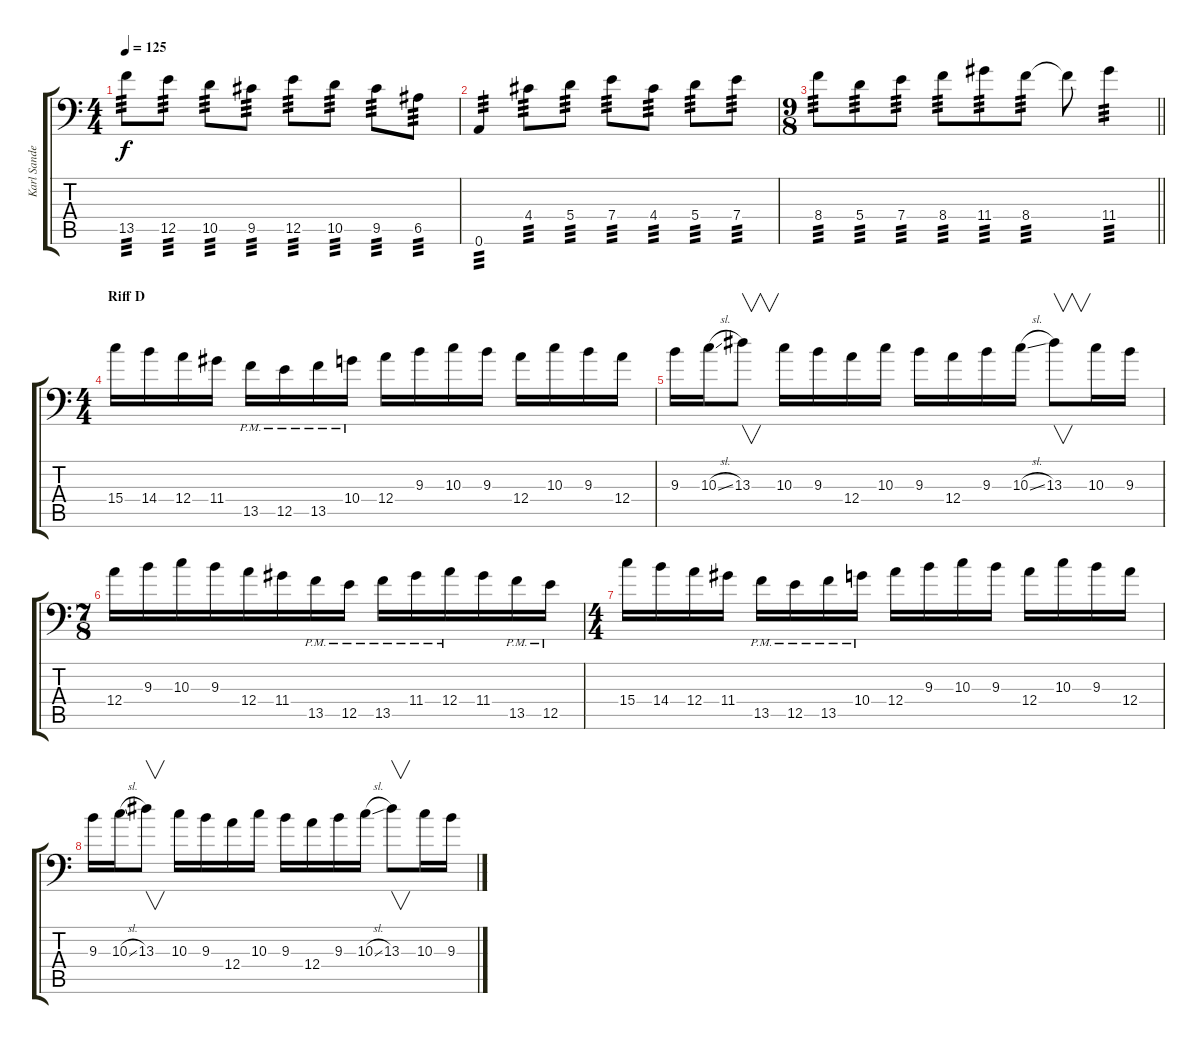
\track ("Karl Sanders " "Karl Sande") {instrument overdrivenguitar}
\staff {score tabs}
\tuning (B3 Gb3 D3 A2 E2 A1) {hide}
\ts (4 4)
\tempo 125
\clef f4
\ks c
13.5.8{tp 3 dy f} 12.5.8{tp 3} 10.5.8{tp 3} 9.5.8{tp 3} 12.5.8{tp 3} 10.5.8{tp 3} 9.5.8{tp 3} 6.5.8{tp 3} |
0.6.4{tp 3} 4.4.8{tp 3} 5.4.8{tp 3} 7.4.8{tp 3} 4.4.8{tp 3} 5.4.8{tp 3} 7.4.8{tp 3} |
\ts (9 8)
\barLineRight lightlight
8.4.8{tp 3} 5.4.8{tp 3} 7.4.8{tp 3} 8.4.8{tp 3} 11.4.8{tp 3} 8.4.8{tp 3} 8.4{t}.8 11.4.4{tp 3} |
\ts (4 4)
\section ("" "Riff D")
15.4.16 14.4.16 12.4.16 11.4.16 13.5{pm}.16 12.5{pm}.16 13.5{pm}.16 10.4{pm}.16 12.4.16 9.3.16 10.3.16 9.3.16 12.4.16 10.3.16 9.3.16 12.4.16 |
9.3.16 10.3{sl}.16 13.3.8{v} 10.3.16 9.3.16 12.4.16 10.3.16 9.3.16 12.4.16 9.3.16 10.3{sl}.16 13.3.8{v} 10.3.16 9.3.16 |
\ts (7 8)
12.4.16 9.3.16 10.3.16 9.3.16 12.4.16 11.4.16 13.5{pm}.16 12.5{pm}.16 13.5{pm}.16 11.4{pm}.16 12.4{pm}.16 11.4.16 13.5{pm}.16 12.5{pm}.16 |
\ts (4 4)
15.4.16 14.4.16 12.4.16 11.4.16 13.5{pm}.16 12.5{pm}.16 13.5{pm}.16 10.4{pm}.16 12.4.16 9.3.16 10.3.16 9.3.16 12.4.16 10.3.16 9.3.16 12.4.16 |
9.3.16 10.3{sl}.16 13.3.8{v} 10.3.16 9.3.16 12.4.16 10.3.16 9.3.16 12.4.16 9.3.16 10.3{sl}.16 13.3.8{v} 10.3.16 9.3.16
